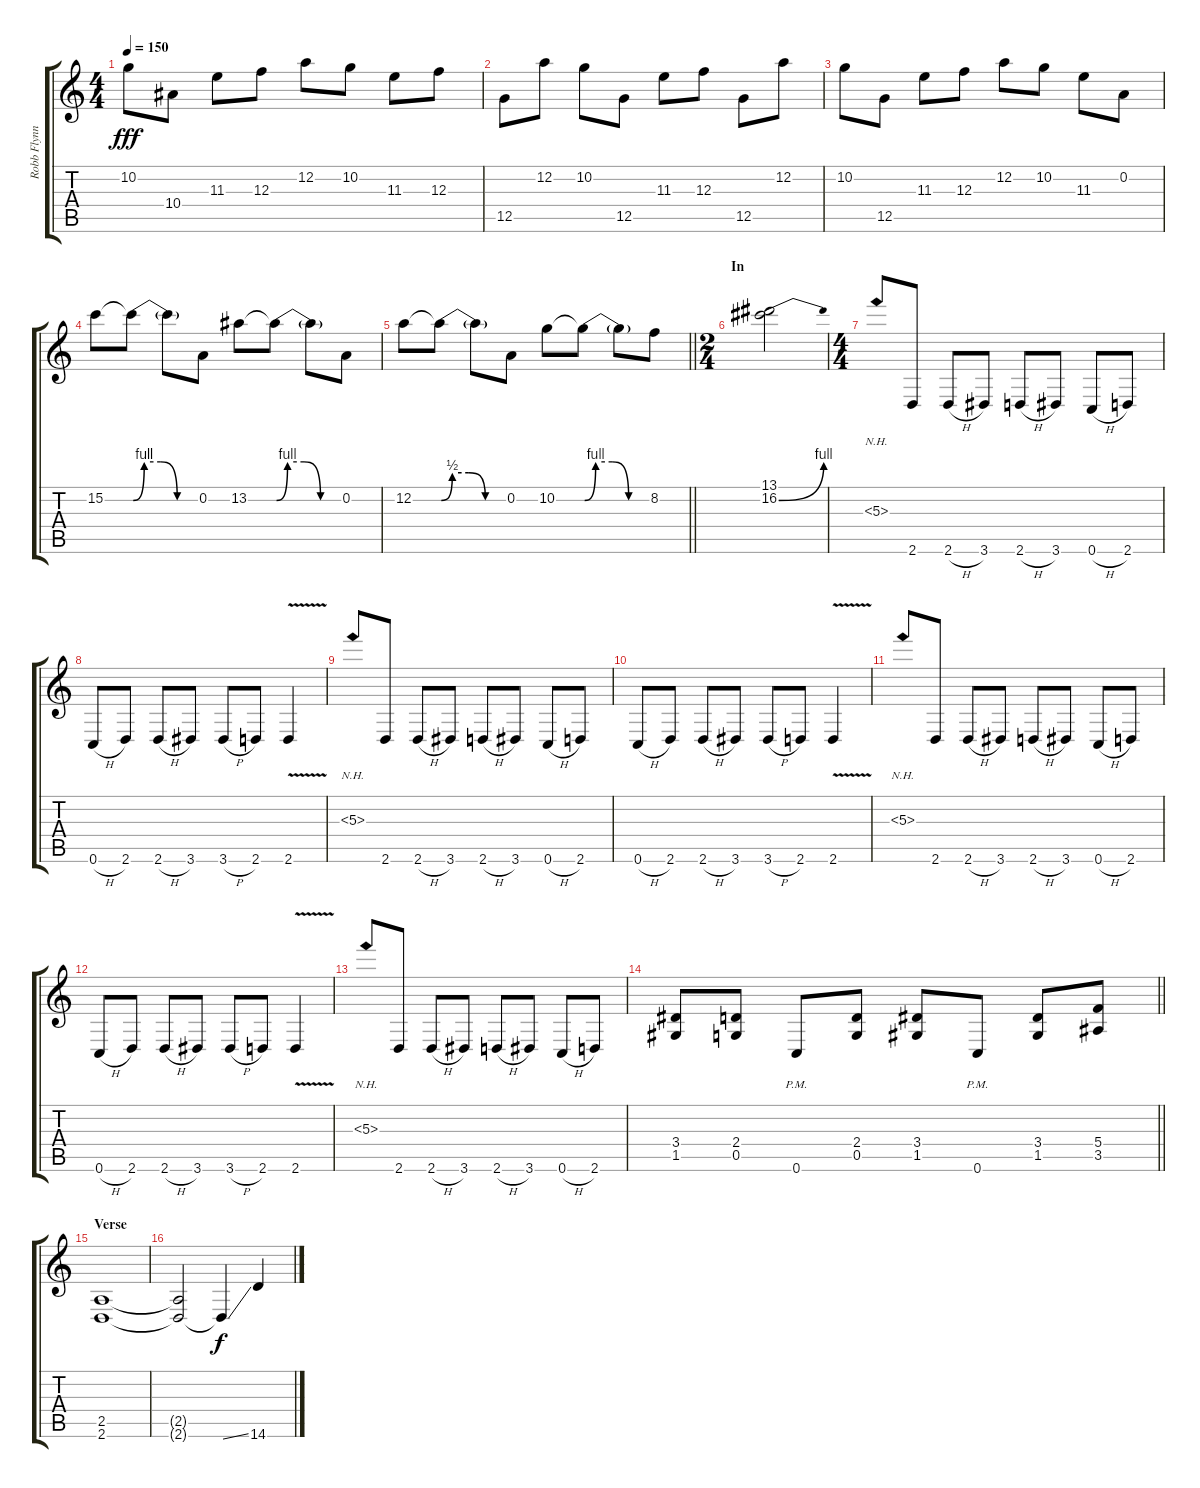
\track ("Robb Flynn" "Robb Flynn") {instrument distortionguitar}
\staff {score tabs}
\tuning (D4 A3 F3 C3 G2 C2) {hide}
\ts (4 4)
\tempo 150
\clef g2
\ks c
10.2.8{dy fff} 10.4.8 11.3.8 12.3.8 12.2.8 10.2.8 11.3.8 12.3.8 |
12.5.8 12.2.8 10.2.8 12.5.8 11.3.8 12.3.8 12.5.8 12.2.8 |
10.2.8 12.5.8 11.3.8 12.3.8 12.2.8 10.2.8 11.3.8 0.2.8 |
15.2.8 15.2{be (custom 0 0 10 4 25 4 40 0 60 0) t}.8 15.2{t}.8 0.2.8 13.2.8 13.2{be (custom 0 0 10 4 25 4 40 0 60 0) t}.8 13.2{t}.8 0.2.8 |
\barLineRight lightlight
12.2.8 12.2{be (custom 0 0 10 2 25 2 40 0 60 0) t}.8 12.2{t}.8 0.2.8 10.2.8 10.2{be (custom 0 0 10 4 25 4 40 0 60 0) t}.8 10.2{t}.8 8.2.8 |
\ts (2 4)
\section ("" "In")
(13.1 16.2{be (bend 0 0 60 4)}).2 |
\ts (4 4)
5.3{nh}.8 2.6.8 2.6{h}.8 3.6.8 2.6{h}.8 3.6.8 0.6{h}.8 2.6.8 |
0.6{h}.8 2.6.8 2.6{h}.8 3.6.8 3.6{h}.8 2.6.8 2.6{v}.4 |
5.3{nh}.8 2.6.8 2.6{h}.8 3.6.8 2.6{h}.8 3.6.8 0.6{h}.8 2.6.8 |
0.6{h}.8 2.6.8 2.6{h}.8 3.6.8 3.6{h}.8 2.6.8 2.6{v}.4 |
5.3{nh}.8 2.6.8 2.6{h}.8 3.6.8 2.6{h}.8 3.6.8 0.6{h}.8 2.6.8 |
0.6{h}.8 2.6.8 2.6{h}.8 3.6.8 3.6{h}.8 2.6.8 2.6{v}.4 |
5.3{nh}.8 2.6.8 2.6{h}.8 3.6.8 2.6{h}.8 3.6.8 0.6{h}.8 2.6.8 |
\barLineRight lightlight
(3.4 1.5).8 (2.4 0.5).8 0.6{pm}.8 (2.4 0.5).8 (3.4 1.5).8 0.6{pm}.8 (3.4 1.5).8 (5.4 3.5).8 |
\section ("" "Verse")
(2.5 2.6).1 |
(2.5{t} 2.6{t}).2 2.6{ss t}.4{dy f} 14.6{ss}.4
